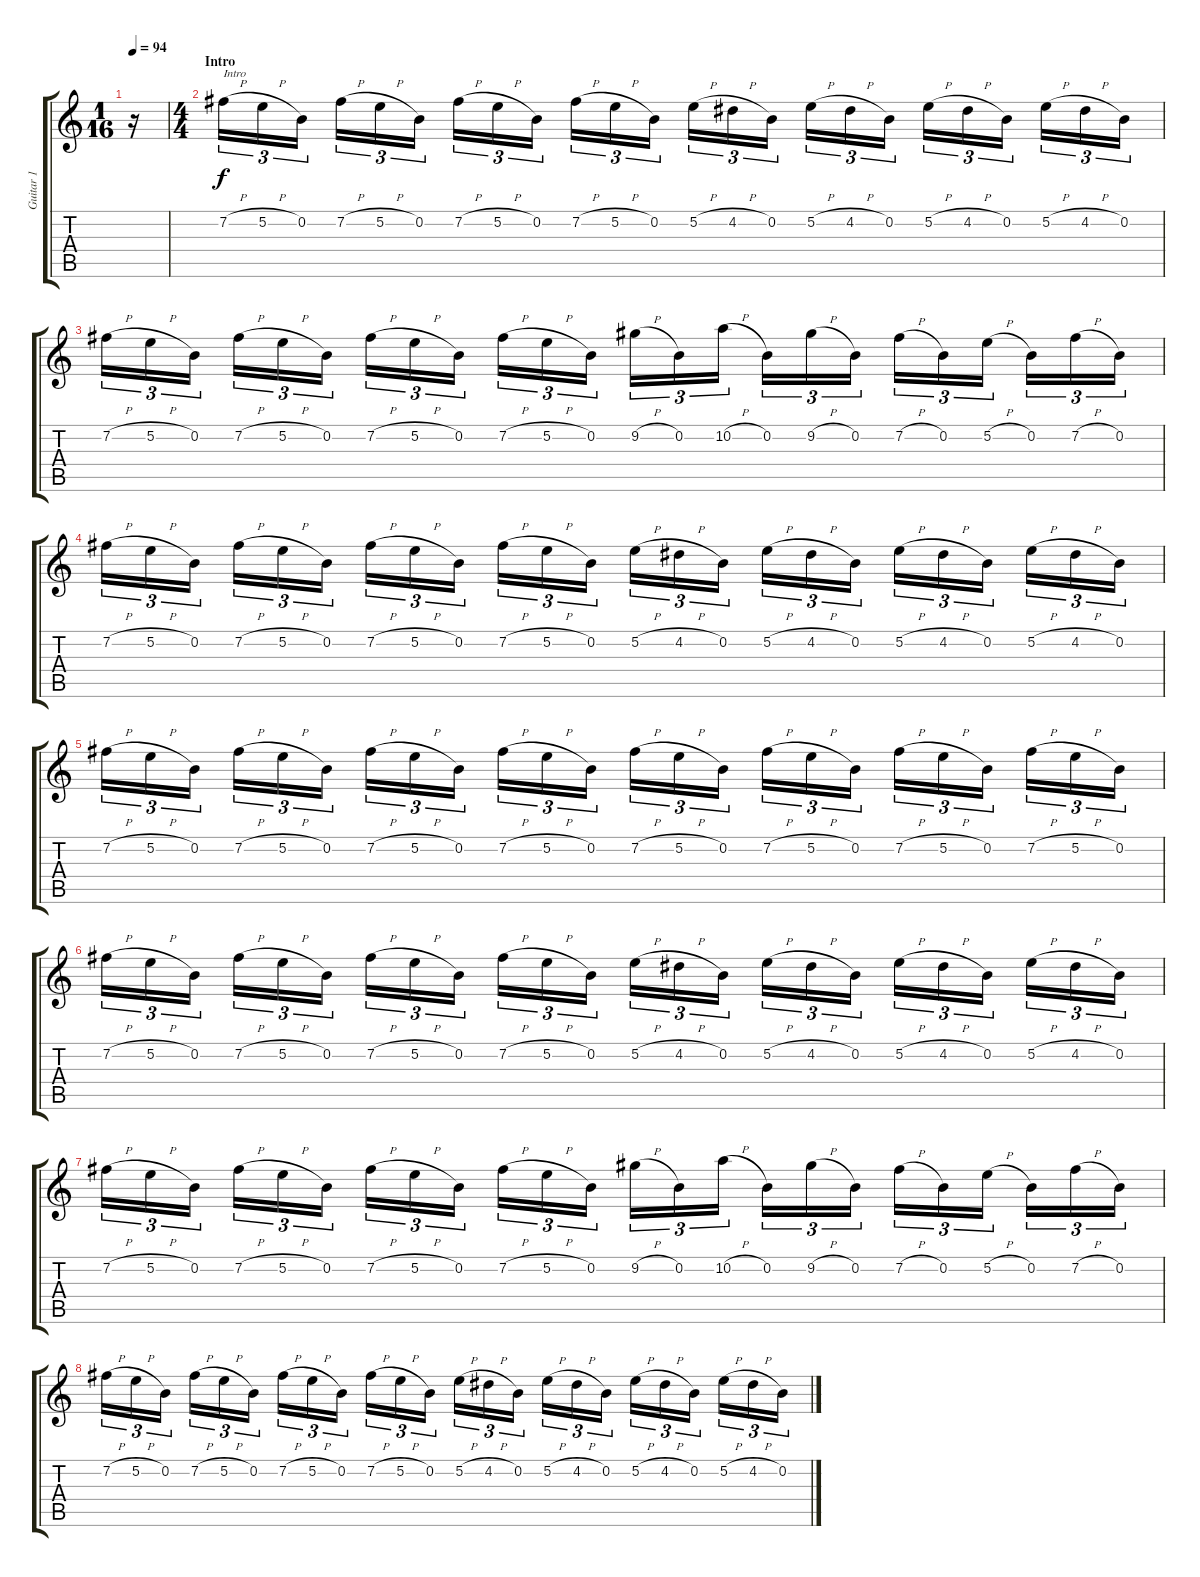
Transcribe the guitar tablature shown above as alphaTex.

\track ("Guitar 1" "Guitar 1") {instrument distortionguitar}
\staff {score tabs}
\tuning (E4 B3 G3 D3 A2 E2) {hide}
\ts (1 16)
\tempo 94
\clef g2
\ks c
r.16{dy f instrument distortionguitar} |
\ts (4 4)
\section ("" "Intro")
7.2{h}.16{tu (3 2) txt "Intro"} 5.2{h}.16{tu (3 2)} 0.2.16{tu (3 2)} 7.2{h}.16{tu (3 2)} 5.2{h}.16{tu (3 2)} 0.2.16{tu (3 2)} 7.2{h}.16{tu (3 2)} 5.2{h}.16{tu (3 2)} 0.2.16{tu (3 2)} 7.2{h}.16{tu (3 2)} 5.2{h}.16{tu (3 2)} 0.2.16{tu (3 2)} 5.2{h}.16{tu (3 2)} 4.2{h}.16{tu (3 2)} 0.2.16{tu (3 2)} 5.2{h}.16{tu (3 2)} 4.2{h}.16{tu (3 2)} 0.2.16{tu (3 2)} 5.2{h}.16{tu (3 2)} 4.2{h}.16{tu (3 2)} 0.2.16{tu (3 2)} 5.2{h}.16{tu (3 2)} 4.2{h}.16{tu (3 2)} 0.2.16{tu (3 2)} |
7.2{h}.16{tu (3 2)} 5.2{h}.16{tu (3 2)} 0.2.16{tu (3 2)} 7.2{h}.16{tu (3 2)} 5.2{h}.16{tu (3 2)} 0.2.16{tu (3 2)} 7.2{h}.16{tu (3 2)} 5.2{h}.16{tu (3 2)} 0.2.16{tu (3 2)} 7.2{h}.16{tu (3 2)} 5.2{h}.16{tu (3 2)} 0.2.16{tu (3 2)} 9.2{h}.16{tu (3 2)} 0.2.16{tu (3 2)} 10.2{h}.16{tu (3 2)} 0.2.16{tu (3 2)} 9.2{h}.16{tu (3 2)} 0.2.16{tu (3 2)} 7.2{h}.16{tu (3 2)} 0.2.16{tu (3 2)} 5.2{h}.16{tu (3 2)} 0.2.16{tu (3 2)} 7.2{h}.16{tu (3 2)} 0.2.16{tu (3 2)} |
7.2{h}.16{tu (3 2)} 5.2{h}.16{tu (3 2)} 0.2.16{tu (3 2)} 7.2{h}.16{tu (3 2)} 5.2{h}.16{tu (3 2)} 0.2.16{tu (3 2)} 7.2{h}.16{tu (3 2)} 5.2{h}.16{tu (3 2)} 0.2.16{tu (3 2)} 7.2{h}.16{tu (3 2)} 5.2{h}.16{tu (3 2)} 0.2.16{tu (3 2)} 5.2{h}.16{tu (3 2)} 4.2{h}.16{tu (3 2)} 0.2.16{tu (3 2)} 5.2{h}.16{tu (3 2)} 4.2{h}.16{tu (3 2)} 0.2.16{tu (3 2)} 5.2{h}.16{tu (3 2)} 4.2{h}.16{tu (3 2)} 0.2.16{tu (3 2)} 5.2{h}.16{tu (3 2)} 4.2{h}.16{tu (3 2)} 0.2.16{tu (3 2)} |
7.2{h}.16{tu (3 2)} 5.2{h}.16{tu (3 2)} 0.2.16{tu (3 2)} 7.2{h}.16{tu (3 2)} 5.2{h}.16{tu (3 2)} 0.2.16{tu (3 2)} 7.2{h}.16{tu (3 2)} 5.2{h}.16{tu (3 2)} 0.2.16{tu (3 2)} 7.2{h}.16{tu (3 2)} 5.2{h}.16{tu (3 2)} 0.2.16{tu (3 2)} 7.2{h}.16{tu (3 2)} 5.2{h}.16{tu (3 2)} 0.2.16{tu (3 2)} 7.2{h}.16{tu (3 2)} 5.2{h}.16{tu (3 2)} 0.2.16{tu (3 2)} 7.2{h}.16{tu (3 2)} 5.2{h}.16{tu (3 2)} 0.2.16{tu (3 2)} 7.2{h}.16{tu (3 2)} 5.2{h}.16{tu (3 2)} 0.2.16{tu (3 2)} |
7.2{h}.16{tu (3 2)} 5.2{h}.16{tu (3 2)} 0.2.16{tu (3 2)} 7.2{h}.16{tu (3 2)} 5.2{h}.16{tu (3 2)} 0.2.16{tu (3 2)} 7.2{h}.16{tu (3 2)} 5.2{h}.16{tu (3 2)} 0.2.16{tu (3 2)} 7.2{h}.16{tu (3 2)} 5.2{h}.16{tu (3 2)} 0.2.16{tu (3 2)} 5.2{h}.16{tu (3 2)} 4.2{h}.16{tu (3 2)} 0.2.16{tu (3 2)} 5.2{h}.16{tu (3 2)} 4.2{h}.16{tu (3 2)} 0.2.16{tu (3 2)} 5.2{h}.16{tu (3 2)} 4.2{h}.16{tu (3 2)} 0.2.16{tu (3 2)} 5.2{h}.16{tu (3 2)} 4.2{h}.16{tu (3 2)} 0.2.16{tu (3 2)} |
7.2{h}.16{tu (3 2)} 5.2{h}.16{tu (3 2)} 0.2.16{tu (3 2)} 7.2{h}.16{tu (3 2)} 5.2{h}.16{tu (3 2)} 0.2.16{tu (3 2)} 7.2{h}.16{tu (3 2)} 5.2{h}.16{tu (3 2)} 0.2.16{tu (3 2)} 7.2{h}.16{tu (3 2)} 5.2{h}.16{tu (3 2)} 0.2.16{tu (3 2)} 9.2{h}.16{tu (3 2)} 0.2.16{tu (3 2)} 10.2{h}.16{tu (3 2)} 0.2.16{tu (3 2)} 9.2{h}.16{tu (3 2)} 0.2.16{tu (3 2)} 7.2{h}.16{tu (3 2)} 0.2.16{tu (3 2)} 5.2{h}.16{tu (3 2)} 0.2.16{tu (3 2)} 7.2{h}.16{tu (3 2)} 0.2.16{tu (3 2)} |
7.2{h}.16{tu (3 2)} 5.2{h}.16{tu (3 2)} 0.2.16{tu (3 2)} 7.2{h}.16{tu (3 2)} 5.2{h}.16{tu (3 2)} 0.2.16{tu (3 2)} 7.2{h}.16{tu (3 2)} 5.2{h}.16{tu (3 2)} 0.2.16{tu (3 2)} 7.2{h}.16{tu (3 2)} 5.2{h}.16{tu (3 2)} 0.2.16{tu (3 2)} 5.2{h}.16{tu (3 2)} 4.2{h}.16{tu (3 2)} 0.2.16{tu (3 2)} 5.2{h}.16{tu (3 2)} 4.2{h}.16{tu (3 2)} 0.2.16{tu (3 2)} 5.2{h}.16{tu (3 2)} 4.2{h}.16{tu (3 2)} 0.2.16{tu (3 2)} 5.2{h}.16{tu (3 2)} 4.2{h}.16{tu (3 2)} 0.2.16{tu (3 2)}
